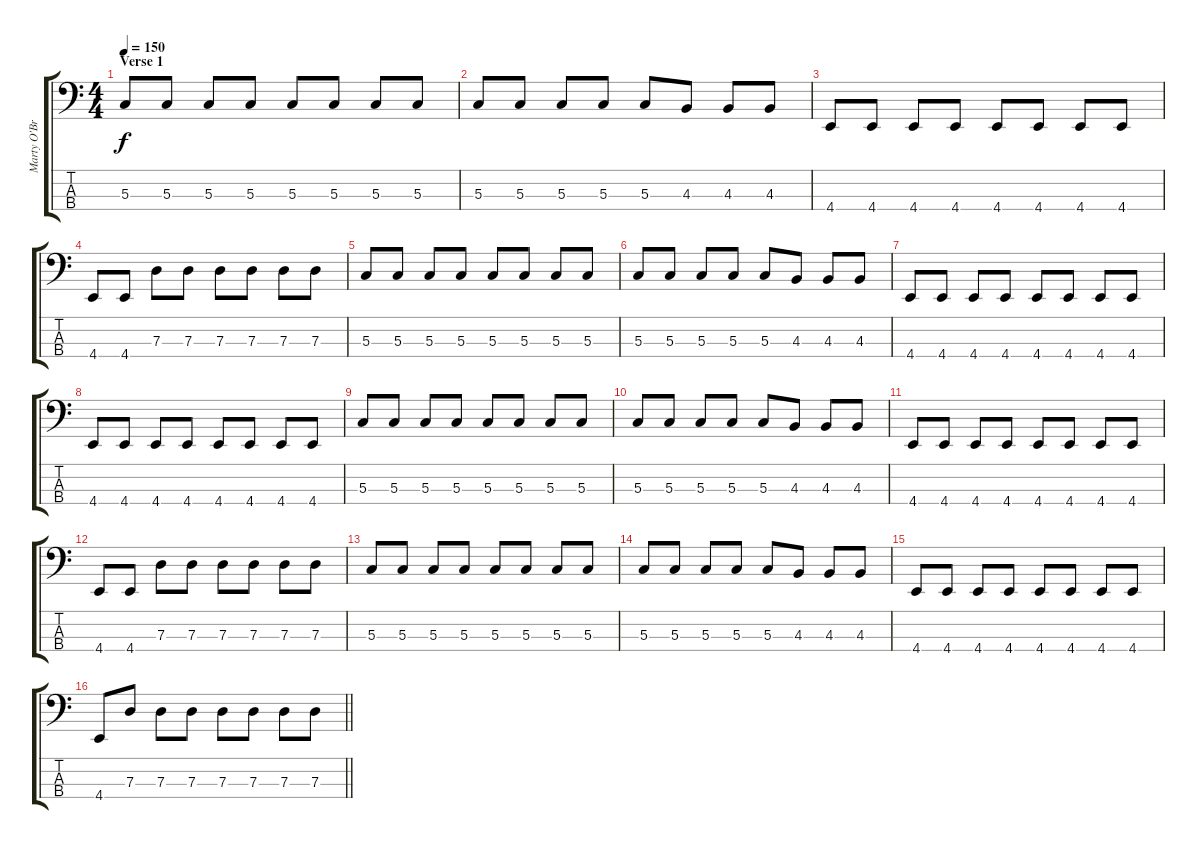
\track ("Marty O'Brien" "Marty O'Br") {instrument electricbasspick}
\staff {score tabs}
\tuning (F2 C2 G1 C1) {hide}
\ts (4 4)
\section ("" "Verse 1")
\tempo 150
\clef f4
\ks c
5.3.8{dy f} 5.3.8 5.3.8 5.3.8 5.3.8 5.3.8 5.3.8 5.3.8 |
5.3.8 5.3.8 5.3.8 5.3.8 5.3.8 4.3.8 4.3.8 4.3.8 |
4.4.8 4.4.8 4.4.8 4.4.8 4.4.8 4.4.8 4.4.8 4.4.8 |
4.4.8 4.4.8 7.3.8 7.3.8 7.3.8 7.3.8 7.3.8 7.3.8 |
5.3.8 5.3.8 5.3.8 5.3.8 5.3.8 5.3.8 5.3.8 5.3.8 |
5.3.8 5.3.8 5.3.8 5.3.8 5.3.8 4.3.8 4.3.8 4.3.8 |
4.4.8 4.4.8 4.4.8 4.4.8 4.4.8 4.4.8 4.4.8 4.4.8 |
4.4.8 4.4.8 4.4.8 4.4.8 4.4.8 4.4.8 4.4.8 4.4.8 |
5.3.8 5.3.8 5.3.8 5.3.8 5.3.8 5.3.8 5.3.8 5.3.8 |
5.3.8 5.3.8 5.3.8 5.3.8 5.3.8 4.3.8 4.3.8 4.3.8 |
4.4.8 4.4.8 4.4.8 4.4.8 4.4.8 4.4.8 4.4.8 4.4.8 |
4.4.8 4.4.8 7.3.8 7.3.8 7.3.8 7.3.8 7.3.8 7.3.8 |
5.3.8 5.3.8 5.3.8 5.3.8 5.3.8 5.3.8 5.3.8 5.3.8 |
5.3.8 5.3.8 5.3.8 5.3.8 5.3.8 4.3.8 4.3.8 4.3.8 |
4.4.8 4.4.8 4.4.8 4.4.8 4.4.8 4.4.8 4.4.8 4.4.8 |
\barLineRight lightlight
4.4.8 7.3.8 7.3.8 7.3.8 7.3.8 7.3.8 7.3.8 7.3.8
